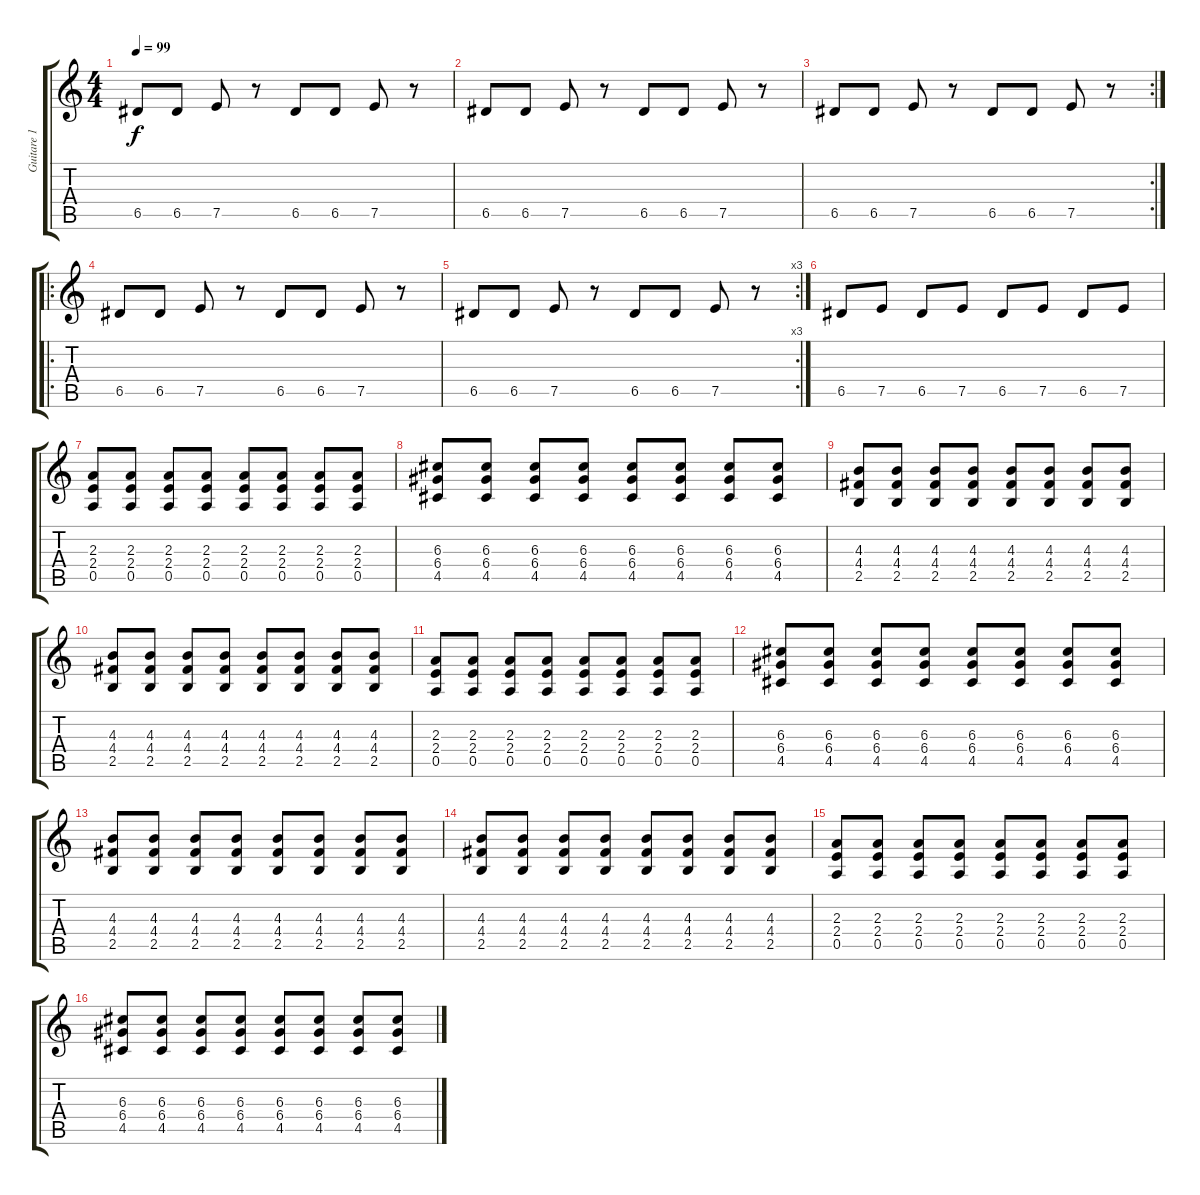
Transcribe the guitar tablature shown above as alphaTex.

\track ("Guitare 1" "Guitare 1") {instrument distortionguitar}
\staff {score tabs}
\tuning (E4 B3 G3 D3 A2 E2) {hide}
\ts (4 4)
\tempo 99
\clef g2
\ks c
6.5.8{dy f} 6.5.8 7.5.8 r.8 6.5.8 6.5.8 7.5.8 r.8 |
6.5.8 6.5.8 7.5.8 r.8 6.5.8 6.5.8 7.5.8 r.8 |
\rc 2
6.5.8 6.5.8 7.5.8 r.8 6.5.8 6.5.8 7.5.8 r.8 |
\ro
6.5.8 6.5.8 7.5.8 r.8 6.5.8 6.5.8 7.5.8 r.8 |
\rc 3
6.5.8 6.5.8 7.5.8 r.8 6.5.8 6.5.8 7.5.8 r.8 |
6.5.8 7.5.8 6.5.8 7.5.8 6.5.8 7.5.8 6.5.8 7.5.8 |
(2.3 2.4 0.5).8 (2.3 2.4 0.5).8 (2.3 2.4 0.5).8 (2.3 2.4 0.5).8 (2.3 2.4 0.5).8 (2.3 2.4 0.5).8 (2.3 2.4 0.5).8 (2.3 2.4 0.5).8 |
(6.3 6.4 4.5).8 (6.3 6.4 4.5).8 (6.3 6.4 4.5).8 (6.3 6.4 4.5).8 (6.3 6.4 4.5).8 (6.3 6.4 4.5).8 (6.3 6.4 4.5).8 (6.3 6.4 4.5).8 |
(4.3 4.4 2.5).8 (4.3 4.4 2.5).8 (4.3 4.4 2.5).8 (4.3 4.4 2.5).8 (4.3 4.4 2.5).8 (4.3 4.4 2.5).8 (4.3 4.4 2.5).8 (4.3 4.4 2.5).8 |
(4.3 4.4 2.5).8 (4.3 4.4 2.5).8 (4.3 4.4 2.5).8 (4.3 4.4 2.5).8 (4.3 4.4 2.5).8 (4.3 4.4 2.5).8 (4.3 4.4 2.5).8 (4.3 4.4 2.5).8 |
(2.3 2.4 0.5).8 (2.3 2.4 0.5).8 (2.3 2.4 0.5).8 (2.3 2.4 0.5).8 (2.3 2.4 0.5).8 (2.3 2.4 0.5).8 (2.3 2.4 0.5).8 (2.3 2.4 0.5).8 |
(6.3 6.4 4.5).8 (6.3 6.4 4.5).8 (6.3 6.4 4.5).8 (6.3 6.4 4.5).8 (6.3 6.4 4.5).8 (6.3 6.4 4.5).8 (6.3 6.4 4.5).8 (6.3 6.4 4.5).8 |
(4.3 4.4 2.5).8 (4.3 4.4 2.5).8 (4.3 4.4 2.5).8 (4.3 4.4 2.5).8 (4.3 4.4 2.5).8 (4.3 4.4 2.5).8 (4.3 4.4 2.5).8 (4.3 4.4 2.5).8 |
(4.3 4.4 2.5).8 (4.3 4.4 2.5).8 (4.3 4.4 2.5).8 (4.3 4.4 2.5).8 (4.3 4.4 2.5).8 (4.3 4.4 2.5).8 (4.3 4.4 2.5).8 (4.3 4.4 2.5).8 |
(2.3 2.4 0.5).8 (2.3 2.4 0.5).8 (2.3 2.4 0.5).8 (2.3 2.4 0.5).8 (2.3 2.4 0.5).8 (2.3 2.4 0.5).8 (2.3 2.4 0.5).8 (2.3 2.4 0.5).8 |
(6.3 6.4 4.5).8 (6.3 6.4 4.5).8 (6.3 6.4 4.5).8 (6.3 6.4 4.5).8 (6.3 6.4 4.5).8 (6.3 6.4 4.5).8 (6.3 6.4 4.5).8 (6.3 6.4 4.5).8
